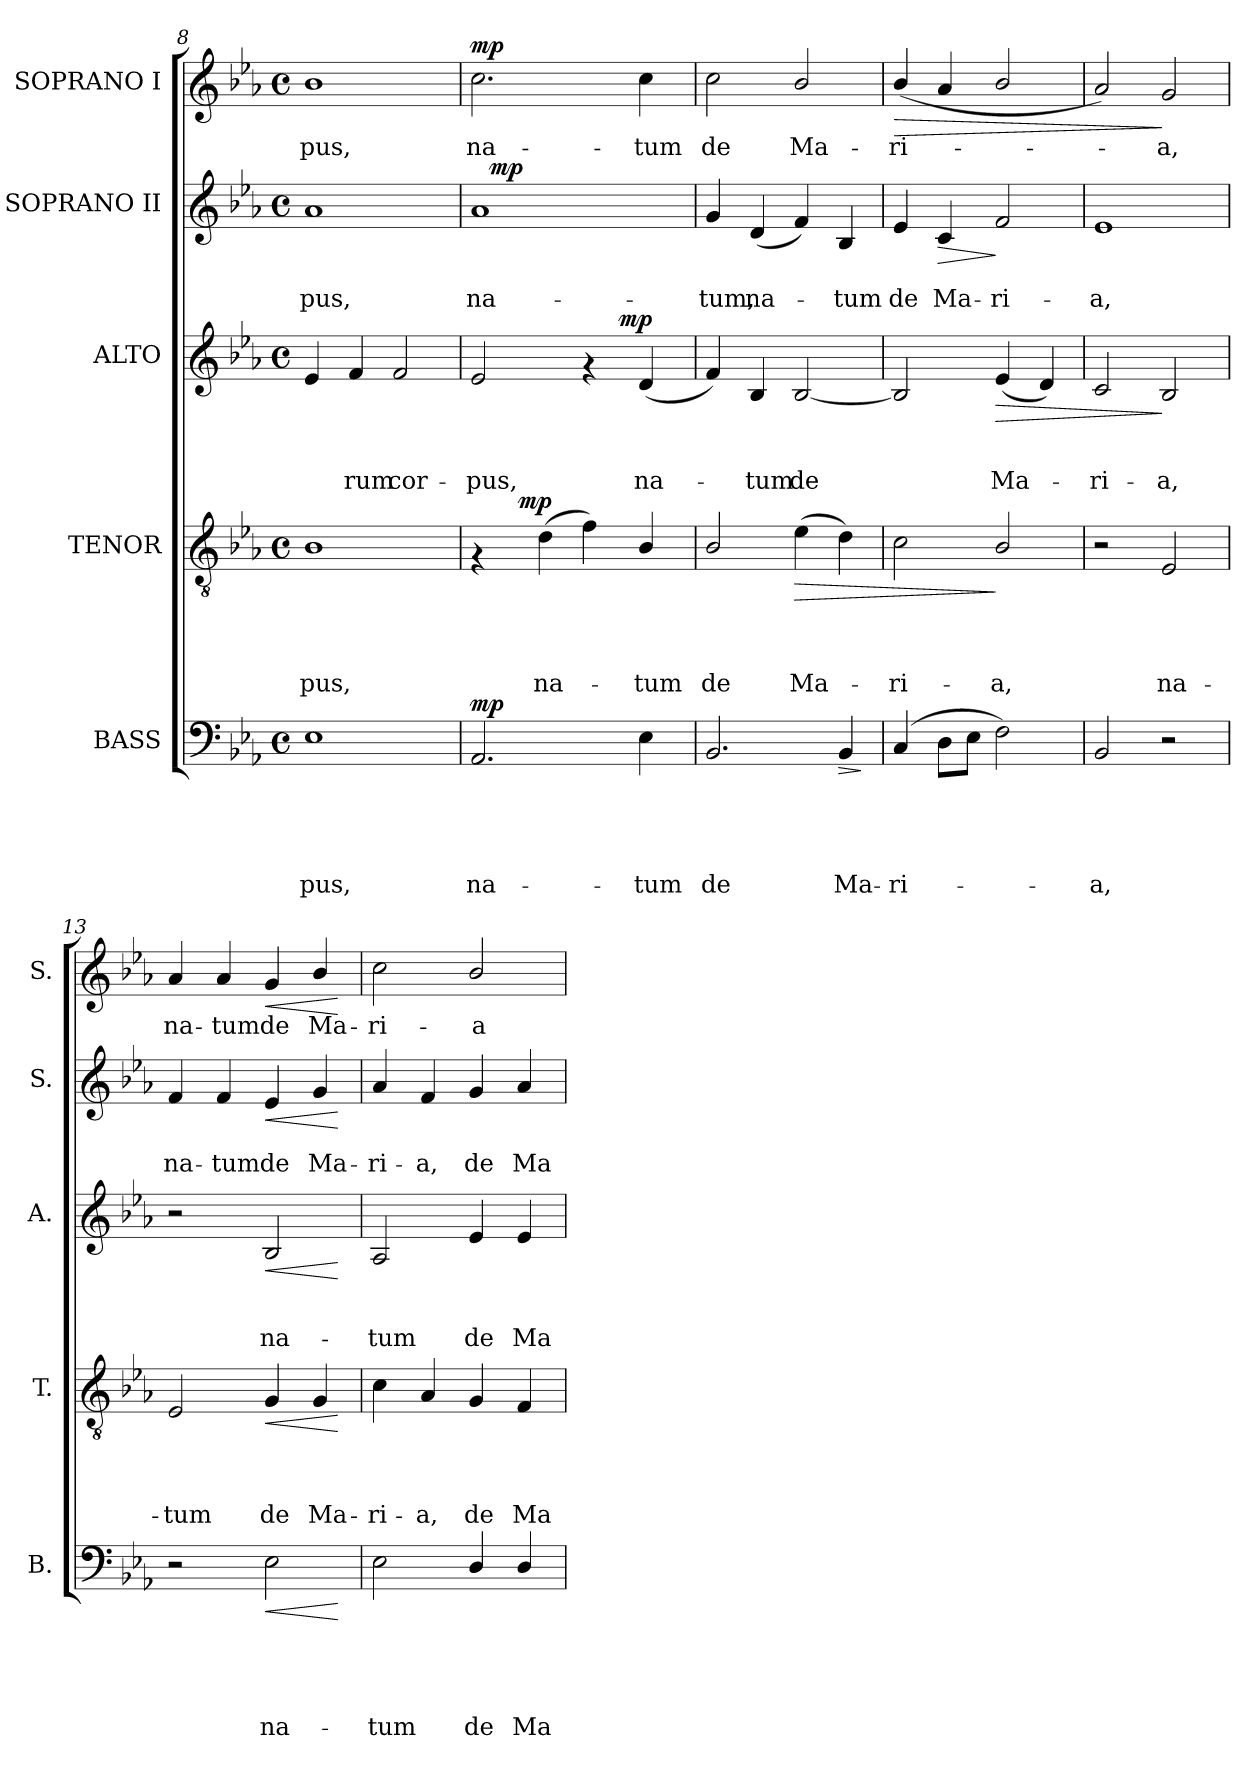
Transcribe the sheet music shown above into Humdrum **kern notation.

**kern	**text	**text	**text	**text	**text	**dynam	**kern	**text	**text	**text	**text	**dynam	**kern	**text	**text	**text	**dynam	**kern	**text	**text	**dynam	**kern	**text	**dynam
*part5	*part5	*part5	*part5	*part5	*part5	*part5	*part4	*part4	*part4	*part4	*part4	*part4	*part3	*part3	*part3	*part3	*part3	*part2	*part2	*part2	*part2	*part1	*part1	*part1
*staff5	*staff5	*staff5	*staff5	*staff5	*staff5	*staff5	*staff4	*staff4	*staff4	*staff4	*staff4	*staff4	*staff3	*staff3	*staff3	*staff3	*staff3	*staff2	*staff2	*staff2	*staff2	*staff1	*staff1	*staff1
*I"BASS	*	*	*	*	*	*	*I"TENOR	*	*	*	*	*	*I"ALTO	*	*	*	*	*I"SOPRANO II	*	*	*	*I"SOPRANO I	*	*
*I'B.	*	*	*	*	*	*	*I'T.	*	*	*	*	*	*I'A.	*	*	*	*	*I'S.	*	*	*	*I'S.	*	*
*clefF4	*	*	*	*	*	*	*clefGv2	*	*	*	*	*	*clefG2	*	*	*	*	*clefG2	*	*	*	*clefG2	*	*
*k[b-e-a-]	*	*	*	*	*	*	*k[b-e-a-]	*	*	*	*	*	*k[b-e-a-]	*	*	*	*	*k[b-e-a-]	*	*	*	*k[b-e-a-]	*	*
*E-:	*	*	*	*	*	*	*E-:	*	*	*	*	*	*E-:	*	*	*	*	*E-:	*	*	*	*E-:	*	*
*M4/4	*	*	*	*	*	*	*M4/4	*	*	*	*	*	*M4/4	*	*	*	*	*M4/4	*	*	*	*M4/4	*	*
*met(c)	*	*	*	*	*	*	*met(c)	*	*	*	*	*	*met(c)	*	*	*	*	*met(c)	*	*	*	*met(c)	*	*
=8	=8	=8	=8	=8	=8	=8	=8	=8	=8	=8	=8	=8	=8	=8	=8	=8	=8	=8	=8	=8	=8	=8	=8	=8
!	!	!	!	!	!LO:LY:b	!	!	!	!	!	!LO:LY:b	!	!	!	!	!	!	!	!	!LO:LY:b	!	!	!LO:LY:b	!
1E-	.	.	.	.	-pus,	.	1B-	.	.	.	-pus,	.	4e-/	.	.	.	.	1a-	.	-pus,	.	1b-	-pus,	.
!	!	!	!	!	!	!	!	!	!	!	!	!	!	!	!	!LO:LY:b	!	!	!	!	!	!	!	!
.	.	.	.	.	.	.	.	.	.	.	.	.	4f/	.	.	-rum	.	.	.	.	.	.	.	.
!	!	!	!	!	!	!	!	!	!	!	!	!	!	!	!	!LO:LY:b	!	!	!	!	!	!	!	!
.	.	.	.	.	.	.	.	.	.	.	.	.	2f/	.	.	cor-	.	.	.	.	.	.	.	.
=9	=9	=9	=9	=9	=9	=9	=9	=9	=9	=9	=9	=9	=9	=9	=9	=9	=9	=9	=9	=9	=9	=9	=9	=9
!	!	!	!	!	!LO:LY:b	!LO:DY:a	!	!	!	!	!	!	!	!	!	!LO:LY:b	!	!	!	!LO:LY:b	!	!	!LO:LY:b	!LO:DY:a
*	*	*	*	*	*	*	*^	*	*	*	*	*	*^	*	*	*	*	*^	*	*	*	*	*	*
2.AA-/	.	.	.	.	na-	mp	4rF	8.ryy	.	.	.	.	.	2e-/	2ryy	.	.	-pus,	.	1a-	16ryy	.	na-	.	2.cc\	na-	mp
!	!	!	!	!	!	!	!	!	!	!	!	!	!	!	!	!	!	!	!	!	!	!	!	!LO:DY:a	!	!	!
.	.	.	.	.	.	.	.	.	.	.	.	.	.	.	.	.	.	.	.	.	2...ryy	.	.	mp	.	.	.
!	!	!	!	!	!	!	!	!	!	!	!	!	!LO:DY:a	!	!	!	!	!	!	!	!	!	!	!	!	!	!
.	.	.	.	.	.	.	.	2ryy	.	.	.	.	mp	.	.	.	.	.	.	.	.	.	.	.	.	.	.
!	!	!	!	!	!	!	!	!	!	!	!	!LO:LY:b	!	!	!	!	!	!	!	!	!	!	!	!	!	!	!
.	.	.	.	.	.	.	(>4d\	.	.	.	.	na-	.	.	.	.	.	.	.	.	.	.	.	.	.	.	.
.	.	.	.	.	.	.	4f\)	.	.	.	.	.	.	4rf	8.ryy	.	.	.	.	.	.	.	.	.	.	.	.
!	!	!	!	!	!	!	!	!	!	!	!	!	!	!	!	!	!	!	!LO:DY:a	!	!	!	!	!	!	!	!
.	.	.	.	.	.	.	.	4ryy	.	.	.	.	.	.	4ryy	.	.	.	mp	.	.	.	.	.	.	.	.
!	!	!	!	!	!LO:LY:b	!	!	!	!	!	!	!LO:LY:b	!	!	!	!	!	!LO:LY:b	!	!	!	!	!	!	!	!LO:LY:b	!
4E-\	.	.	.	.	-tum	.	4B-/	.	.	.	.	-tum	.	(<4d/	.	.	.	na-	.	.	.	.	.	.	4cc\	-tum	.
.	.	.	.	.	.	.	.	16ryy	.	.	.	.	.	.	16ryy	.	.	.	.	.	.	.	.	.	.	.	.
=10	=10	=10	=10	=10	=10	=10	=10	=10	=10	=10	=10	=10	=10	=10	=10	=10	=10	=10	=10	=10	=10	=10	=10	=10	=10	=10	=10
!	!	!	!	!	!LO:LY:b	!	!	!	!	!	!	!LO:LY:b	!	!	!	!	!	!	!	!	!	!	!LO:LY:b	!	!	!LO:LY:b	!
*	*	*	*	*	*	*	*v	*v	*	*	*	*	*	*	*	*	*	*	*	*v	*v	*	*	*	*	*	*
*	*	*	*	*	*	*	*	*	*	*	*	*	*v	*v	*	*	*	*	*	*	*	*	*	*	*
2.BB-/	.	.	.	.	de	.	2B-/	.	.	.	de	.	4f/)	.	.	.	.	4g/	.	-tum,	.	2cc\	de	.
!	!	!	!	!	!	!	!	!	!	!	!	!	!	!	!	!LO:LY:b	!	!	!	!LO:LY:b	!	!	!	!
.	.	.	.	.	.	.	.	.	.	.	.	.	4B-/	.	.	-tum	.	(<4d/	.	na-	.	.	.	.
!	!	!	!	!	!	!	!	!	!	!	!LO:LY:b	!LO:HP:b	!	!	!	!LO:LY:b	!	!	!	!	!	!	!LO:LY:b	!
.	.	.	.	.	.	.	(>4e-\	.	.	.	Ma-	>	[<2B-/	.	.	de	.	4f/)	.	.	.	2b-/	Ma-	.
!	!	!	!	!	!LO:LY:b	!LO:HP:b	!	!	!	!	!	!	!	!	!	!	!	!	!	!LO:LY:b	!	!	!	!
4BB-/	.	.	.	.	Ma-	>	4d\)	.	.	.	.	.	.	.	.	.	.	4B-/	.	-tum	.	.	.	.
.	.	.	.	.	.	]	.	.	.	.	.	.	.	.	.	.	.	.	.	.	.	.	.	.
=11	=11	=11	=11	=11	=11	=11	=11	=11	=11	=11	=11	=11	=11	=11	=11	=11	=11	=11	=11	=11	=11	=11	=11	=11
!	!	!	!	!	!LO:LY:b	!	!	!	!	!	!LO:LY:b	!	!	!	!	!	!	!	!	!LO:LY:b	!	!	!LO:LY:b	!LO:HP:b
(>4C/	.	.	.	.	-ri-	.	2c\	.	.	.	-ri-	.	2B-/]	.	.	.	.	4e-/	.	de	.	(<4b-/	-ri-	>
!	!	!	!	!	!	!	!	!	!	!	!	!	!	!	!	!	!	!	!	!LO:LY:b	!LO:HP:b	!	!	!
8D\L	.	.	.	.	.	.	.	.	.	.	.	.	.	.	.	.	.	4c/	.	Ma-	>	4a-/	.	.
8E-\J	.	.	.	.	.	.	.	.	.	.	.	.	.	.	.	.	.	.	.	.	.	.	.	.
!	!	!	!	!	!	!	!	!	!	!	!LO:LY:b	!	!	!	!	!LO:LY:b	!LO:HP:b	!	!	!LO:LY:b	!	!	!	!
2F\)	.	.	.	.	.	.	2B-/	.	.	.	-a,	]	(<4e-/	.	.	Ma-	>	2f/	.	-ri-	]	2b-/	.	.
.	.	.	.	.	.	.	.	.	.	.	.	.	4d/)	.	.	.	.	.	.	.	.	.	.	.
=12	=12	=12	=12	=12	=12	=12	=12	=12	=12	=12	=12	=12	=12	=12	=12	=12	=12	=12	=12	=12	=12	=12	=12	=12
!	!	!	!	!	!LO:LY:b	!	!	!	!	!	!	!	!	!	!	!LO:LY:b	!	!	!	!LO:LY:b	!	!	!	!
2BB-/	.	.	.	.	-a,	.	2r	.	.	.	.	.	2c/	.	.	-ri-	.	1e-	.	-a,	.	2a-/)	.	.
!	!	!	!	!	!	!	!	!	!	!	!LO:LY:b	!	!	!	!	!LO:LY:b	!	!	!	!	!	!	!LO:LY:b	!
2r	.	.	.	.	.	.	2E-/	.	.	.	na-	.	2B-/	.	.	-a,	]	.	.	.	.	2g/	-a,	]
=13	=13	=13	=13	=13	=13	=13	=13	=13	=13	=13	=13	=13	=13	=13	=13	=13	=13	=13	=13	=13	=13	=13	=13	=13
!	!	!	!	!	!	!	!	!	!	!	!LO:LY:b	!	!	!	!	!	!	!	!	!LO:LY:b	!	!	!LO:LY:b	!
2r	.	.	.	.	.	.	2E-/	.	.	.	-tum	.	2r	.	.	.	.	4f/	.	na-	.	4a-/	na-	.
!	!	!	!	!	!	!	!	!	!	!	!	!	!	!	!	!	!	!	!	!LO:LY:b	!	!	!LO:LY:b	!
.	.	.	.	.	.	.	.	.	.	.	.	.	.	.	.	.	.	4f/	.	-tum	.	4a-/	-tum	.
!	!	!	!	!	!LO:LY:b	!LO:HP:b	!	!	!	!	!LO:LY:b	!LO:HP:b	!	!	!	!LO:LY:b	!LO:HP:b	!	!	!LO:LY:b	!LO:HP:b	!	!LO:LY:b	!LO:HP:b
2E-\	.	.	.	.	na-	<	4G/	.	.	.	de	<	2B-/	.	.	na-	<	4e-/	.	de	<	4g/	de	<
!	!	!	!	!	!	!	!	!	!	!	!LO:LY:b	!	!	!	!	!	!	!	!	!LO:LY:b	!	!	!LO:LY:b	!
.	.	.	.	.	.	.	4G/	.	.	.	Ma-	.	.	.	.	.	.	4g/	.	Ma-	.	4b-/	Ma-	.
.	.	.	.	.	.	[	.	.	.	.	.	[	.	.	.	.	[	.	.	.	[	.	.	[
!!LO:PB:g=z
=14	=14	=14	=14	=14	=14	=14	=14	=14	=14	=14	=14	=14	=14	=14	=14	=14	=14	=14	=14	=14	=14	=14	=14	=14
!	!	!	!	!	!LO:LY:b	!	!	!	!	!	!LO:LY:b	!	!	!	!	!LO:LY:b	!	!	!	!LO:LY:b	!	!	!LO:LY:b	!
2E-\	.	.	.	.	-tum	.	4c\	.	.	.	-ri-	.	2A-/	.	.	-tum	.	4a-/	.	-ri-	.	2cc\	-ri-	.
!	!	!	!	!	!	!	!	!	!	!	!LO:LY:b	!	!	!	!	!	!	!	!	!LO:LY:b	!	!	!	!
.	.	.	.	.	.	.	4A-/	.	.	.	-a,	.	.	.	.	.	.	4f/	.	-a,	.	.	.	.
!	!	!	!	!	!LO:LY:b	!	!	!	!	!	!LO:LY:b	!	!	!	!	!LO:LY:b	!	!	!	!LO:LY:b	!	!	!LO:LY:b	!
4D/	.	.	.	.	de	.	4G/	.	.	.	de	.	4e-/	.	.	de	.	4g/	.	de	.	2b-/	-a	.
!	!	!	!	!	!LO:LY:b	!	!	!	!	!	!LO:LY:b	!	!	!	!	!LO:LY:b	!	!	!	!LO:LY:b	!	!	!	!
4D/	.	.	.	.	Ma-	.	4F/	.	.	.	Ma-	.	4e-/	.	.	Ma-	.	4a-/	.	Ma-	.	.	.	.
=	=	=	=	=	=	=	=	=	=	=	=	=	=	=	=	=	=	=	=	=	=	=	=	=
*-	*-	*-	*-	*-	*-	*-	*-	*-	*-	*-	*-	*-	*-	*-	*-	*-	*-	*-	*-	*-	*-	*-	*-	*-
